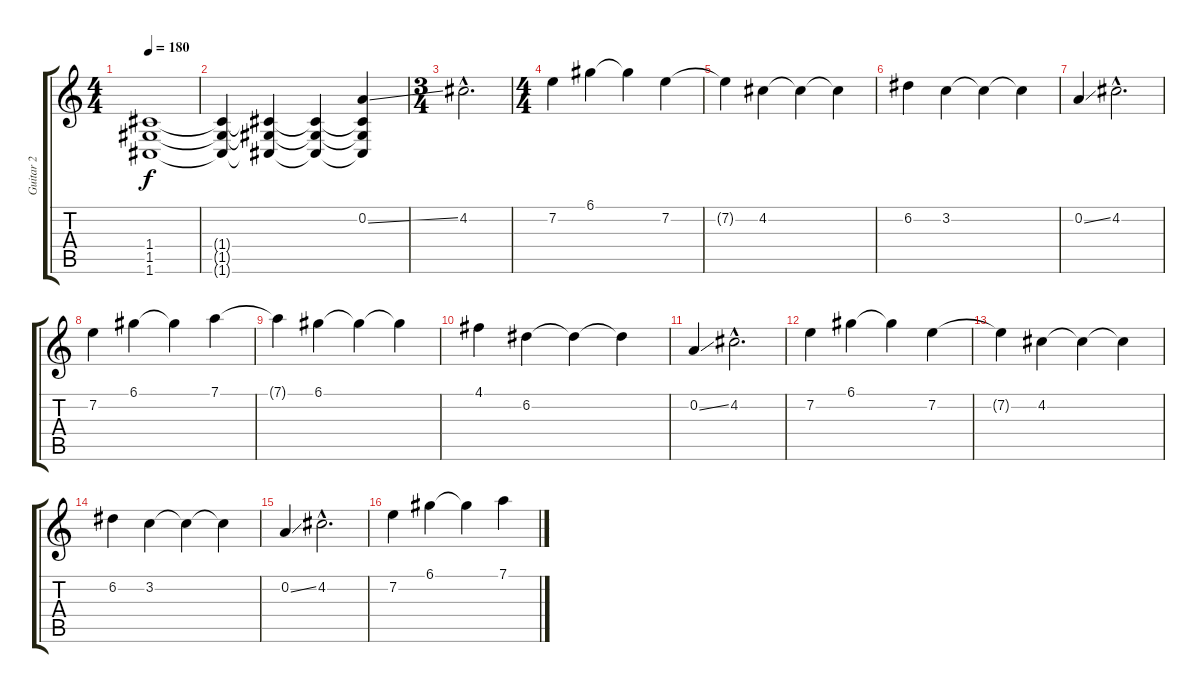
\track ("Guitar 2" "Guitar 2") {instrument distortionguitar}
\staff {score tabs}
\tuning (D4 A3 F3 C3 G2 C2) {hide}
\ts (4 4)
\tempo 180
\clef g2
\ks c
(1.4{t} 1.5{t} 1.6{t}).1{dy f} |
(1.4{t} 1.5{t} 1.6{t}).4 (1.4{t} 1.5{t} 1.6{t}).4 (1.4{t} 1.5{t} 1.6{t}).4 (0.2{ss} 1.4{t} 1.5{t} 1.6{t}).4 |
\ts (3 4)
4.2{hac}.2{d} |
\ts (4 4)
7.2.4 6.1.4 6.1{t}.4 7.2.4 |
7.2{t}.4 4.2.4 4.2{t}.4 4.2{t}.4 |
6.2.4 3.2.4 3.2{t}.4 3.2{t}.4 |
0.2{ss}.4 4.2{hac}.2{d} |
7.2.4 6.1.4 6.1{t}.4 7.1.4 |
7.1{t}.4 6.1.4 6.1{t}.4 6.1{t}.4 |
4.1.4 6.2.4 6.2{t}.4 6.2{t}.4 |
0.2{ss}.4 4.2{hac}.2{d} |
7.2.4 6.1.4 6.1{t}.4 7.2.4 |
7.2{t}.4 4.2.4 4.2{t}.4 4.2{t}.4 |
6.2.4 3.2.4 3.2{t}.4 3.2{t}.4 |
0.2{ss}.4 4.2{hac}.2{d} |
7.2.4 6.1.4 6.1{t}.4 7.1.4
